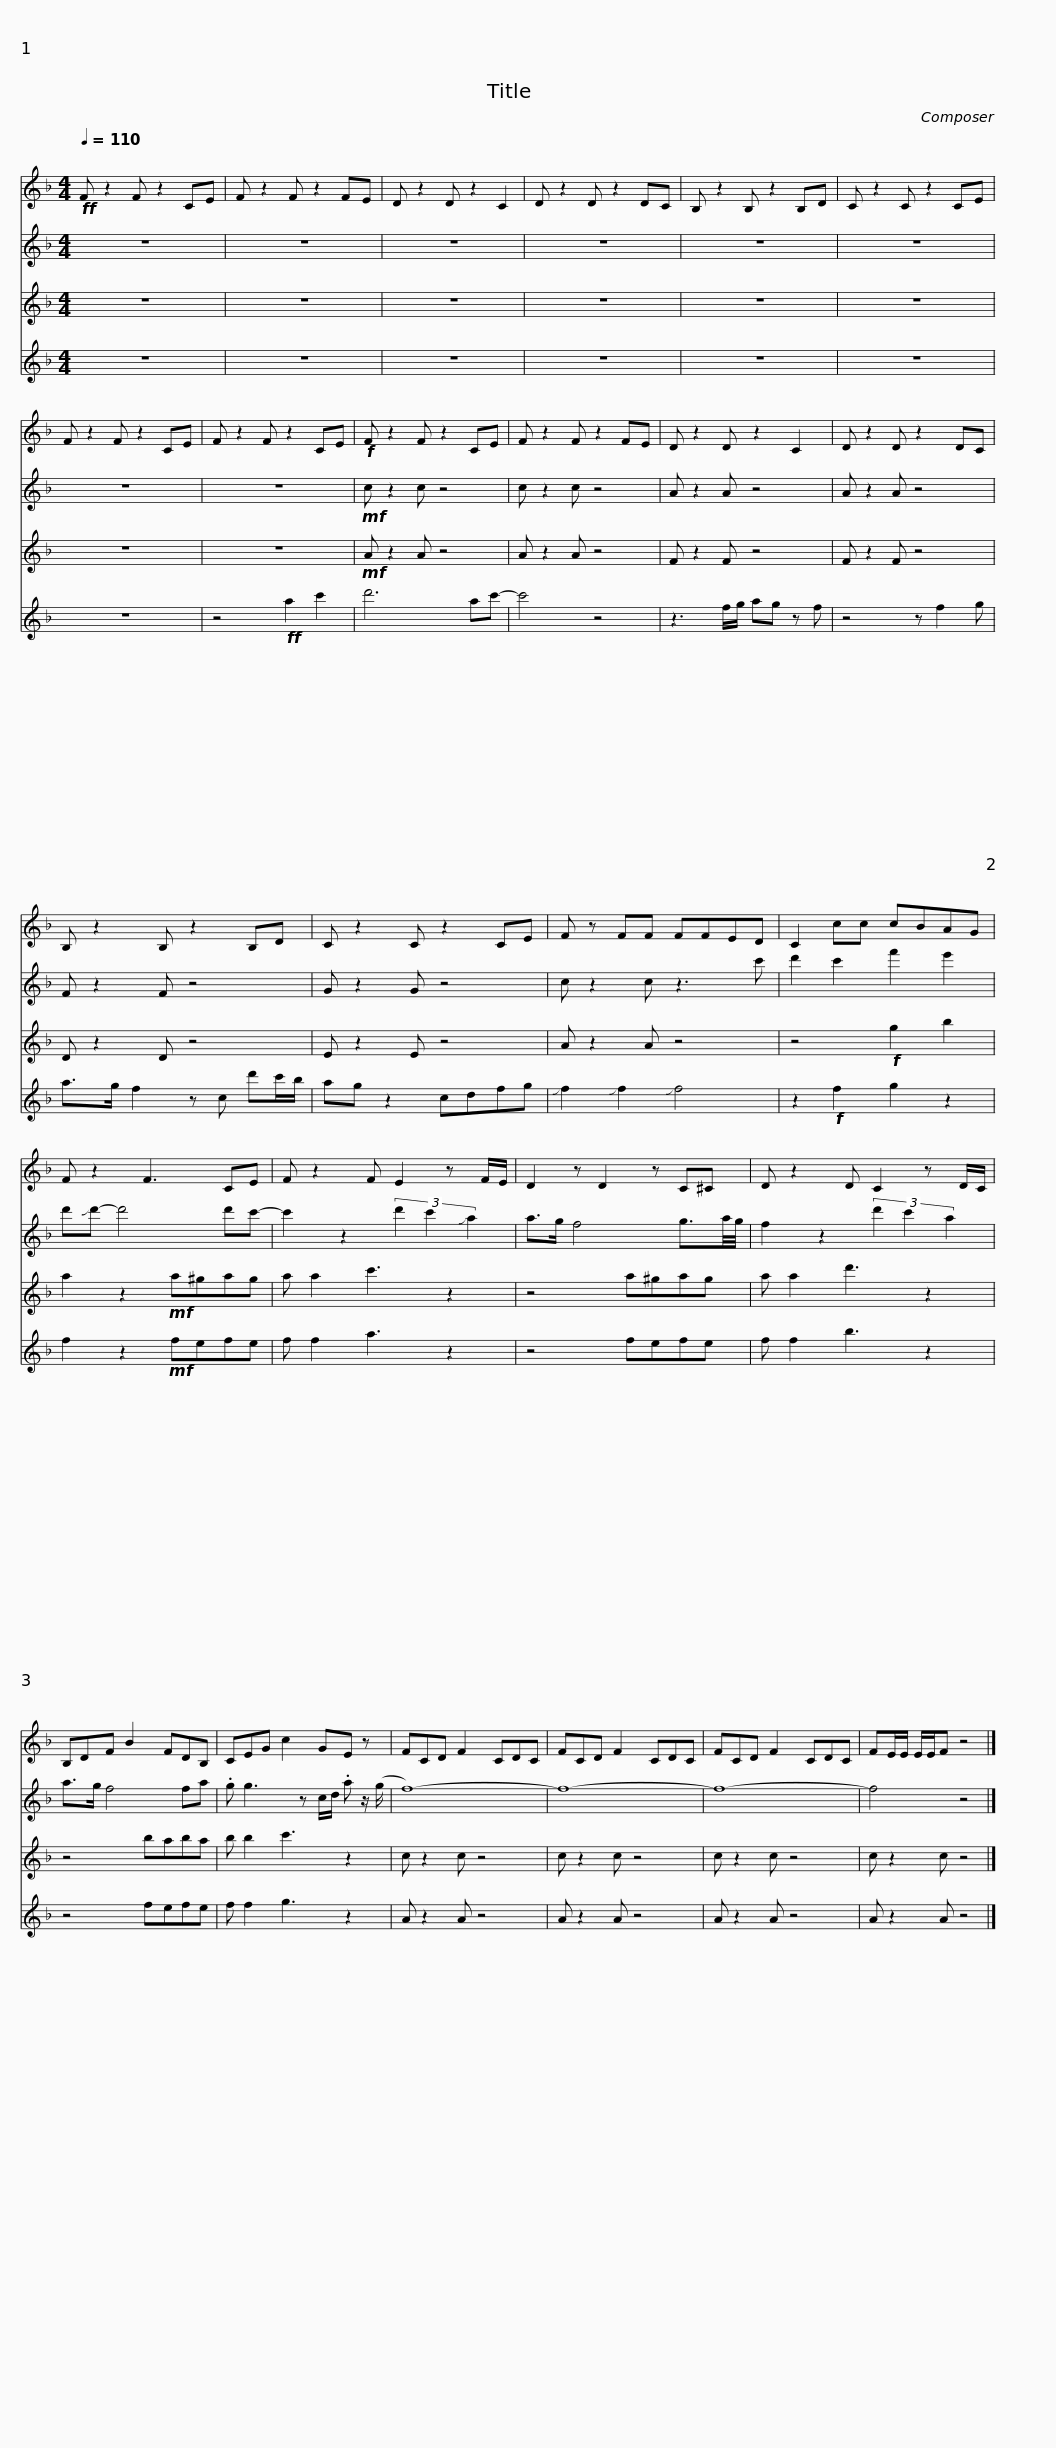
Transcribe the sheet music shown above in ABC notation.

X:1
%%score 1 2 3 4
L:1/8
Q:1/4=110
M:4/4
I:linebreak $
K:none
V:1 treble transpose=-21
V:2 treble transpose=-21
V:3 treble transpose=-21
V:4 treble transpose=-21
V:1
[K:F]!ff! F z2 F z2 CE | F z2 F z2 FE | D z2 D z2 C2 | D z2 D z2 DC |$ B, z2 B, z2 B,D | %5
 C z2 C z2 CE | F z2 F z2 CE | F z2 F z2 CE |$!f! F z2 F z2 CE | F z2 F z2 FE | %10
 D z2 D z2 C2 | D z2 D z2 DC |$ B, z2 B, z2 B,D | C z2 C z2 CE | F z FF FFED | %15
 C2 cc cBAG |$ F z2 F3 CE | F z2 F E2 z F/E/ | D2 z D2 z C^C |$ D z2 D C2 z D/C/ |$ %20
 B,DF B2 FDB, | CEG c2 GE z | FCD F2 CDC | FCD F2 CDC |$ FCD F2 CDC | %25
 FE/E/ E/E/F z4 |] %26
V:2
[K:F] z8 | z8 | z8 | z8 |$ z8 | %5
 z8 | z8 | z8 |$!mf! c z2 c z4 | c z2 c z4 | %10
 A z2 A z4 | A z2 A z4 |$ F z2 F z4 | G z2 G z4 | c z2 c z3 c' | %15
 d'2 c'2 f'2 e'2 |$ d'!slide!d'- d'4 d'c'- | c'2 z2 (3d'2 c'2 !slide!a2 | a>g f4 g3/2a/4g/4 |$ f2 z2 (3d'2 c'2 a2 |$ %20
 a>g f4 fa | .g g3 z c/d/ .a z/ (g/ | f8-) | f8- |$ f8- | %25
 f4 z4 |] %26
V:3
[K:F] z8 | z8 | z8 | z8 |$ z8 | %5
 z8 | z8 | z8 |$!mf! A z2 A z4 | A z2 A z4 | %10
 F z2 F z4 | F z2 F z4 |$ D z2 D z4 | E z2 E z4 | A z2 A z4 | %15
 z4!f! g2 b2 |$ a2 z2!mf! a^gag | a a2 c'3 z2 | z4 a^gag |$ a a2 d'3 z2 |$ %20
 z4 baba | b b2 c'3 z2 | c z2 c z4 | c z2 c z4 |$ c z2 c z4 | %25
 c z2 c z4 |] %26
V:4
[K:F] z8 | z8 | z8 | z8 |$ z8 | %5
 z8 | z8 | z4!ff! a2 c'2 |$ d'6 ac'- | c'4 z4 | %10
 z3 f/g/ ag z f | z4 z f2 g |$ a>g f2 z c d'c'/b/ | ag z2 cdfg | !slide!f2 !slide!f2 !slide!f4 | %15
 z2!f! f2 g2 z2 |$ f2 z2!mf! fefe | f f2 a3 z2 | z4 fefe |$ f f2 b3 z2 |$ %20
 z4 fefe | f f2 g3 z2 | A z2 A z4 | A z2 A z4 |$ A z2 A z4 | %25
 A z2 A z4 |] %26
